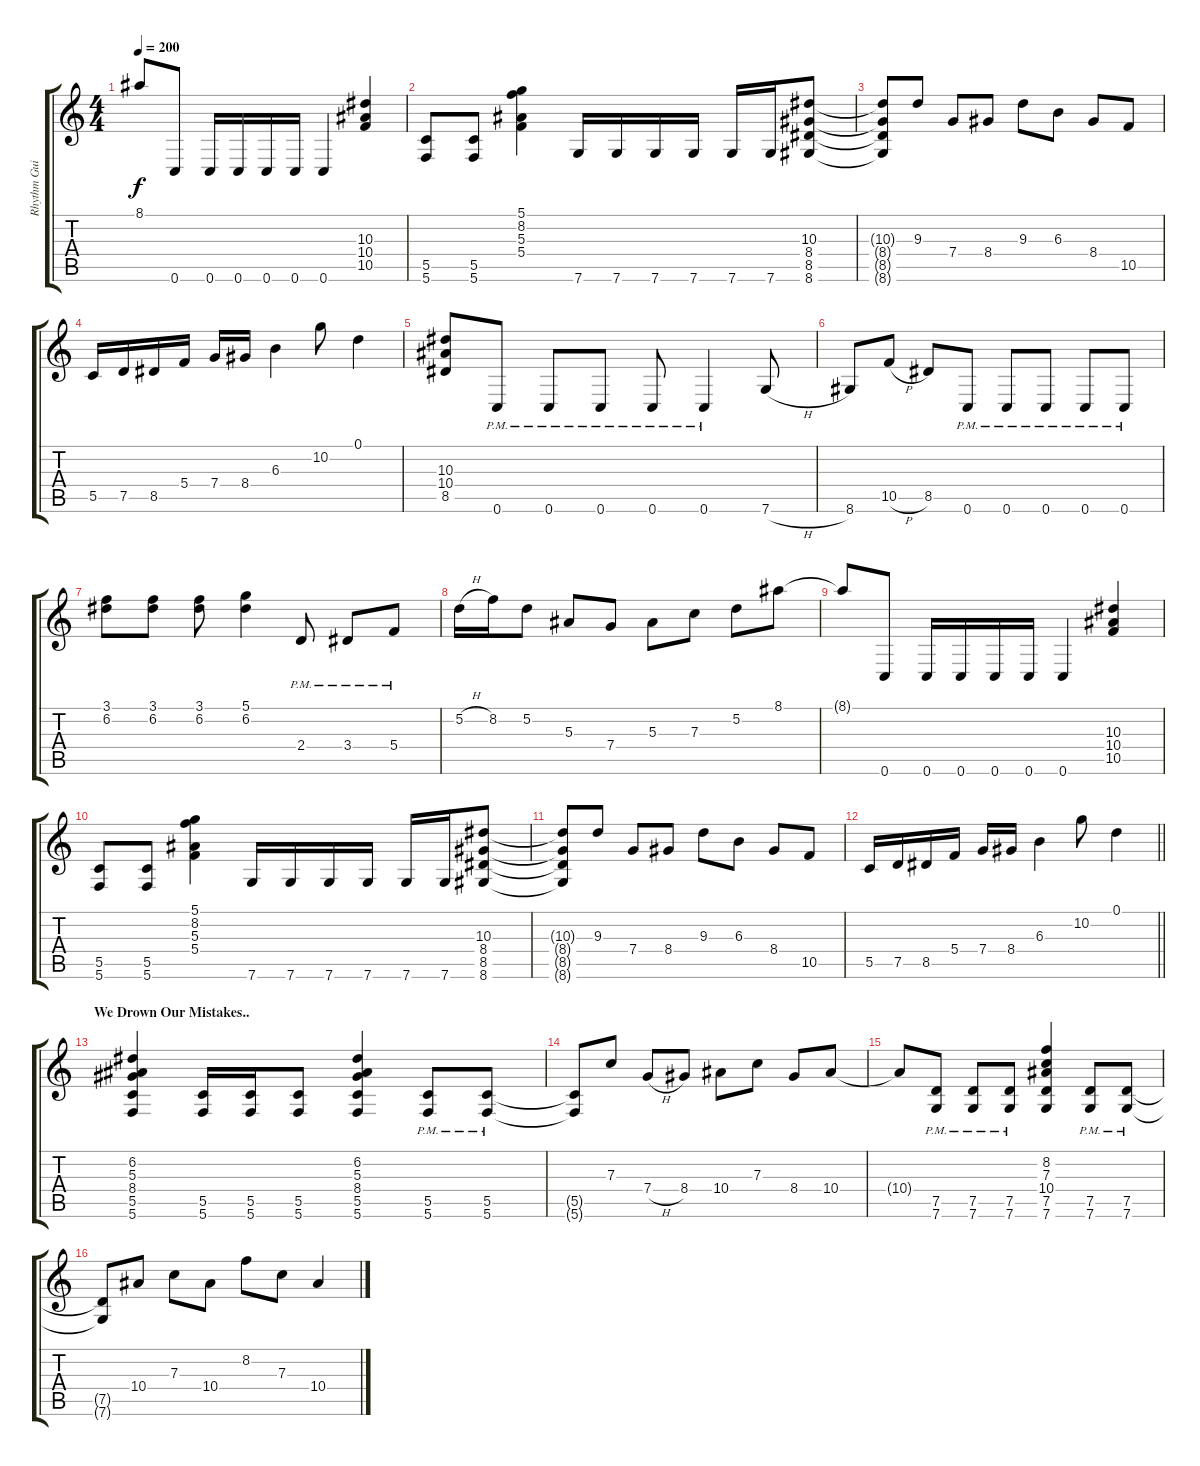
\track ("Rhythm Guitar" "Rhythm Gui") {instrument overdrivenguitar}
\staff {score tabs}
\tuning (D4 A3 F3 C3 G2 C2) {hide}
\ts (4 4)
\tempo 200
\clef g2
\ks c
8.1{t}.8{dy f} 0.6.8 0.6.16 0.6.16 0.6.16 0.6.16 0.6.4 (10.3 10.4 10.5).4 |
(5.5 5.6).8 (5.5 5.6).8 (5.1 8.2 5.3 5.4).4 7.6.16 7.6.16 7.6.16 7.6.16 7.6.16 7.6.16 (10.3 8.4 8.5 8.6).8 |
(10.3{t} 8.4{t} 8.5{t} 8.6{t}).8 9.3.8 7.4.8 8.4.8 9.3.8 6.3.8 8.4.8 10.5.8 |
5.5.16 7.5.16 8.5.16 5.4.16 7.4.16 8.4.16 6.3.4 10.2.8 0.1.4 |
(10.3 10.4 8.5).8 0.6{pm}.8 0.6{pm}.8 0.6{pm}.8 0.6{pm}.8 0.6{pm}.4 7.6{h}.8 |
8.6.8 10.5{h}.8 8.5.8 0.6{pm}.8 0.6{pm}.8 0.6{pm}.8 0.6{pm}.8 0.6{pm}.8 |
(3.1 6.2).8 (3.1 6.2).8 (3.1 6.2).8 (5.1 6.2).4 2.4{pm}.8 3.4{pm}.8 5.4{pm}.8 |
5.2{h}.16 8.2.16 5.2.8 5.3.8 7.4.8 5.3.8 7.3.8 5.2.8 8.1.8 |
8.1{t}.8 0.6.8 0.6.16 0.6.16 0.6.16 0.6.16 0.6.4 (10.3 10.4 10.5).4 |
(5.5 5.6).8 (5.5 5.6).8 (5.1 8.2 5.3 5.4).4 7.6.16 7.6.16 7.6.16 7.6.16 7.6.16 7.6.16 (10.3 8.4 8.5 8.6).8 |
(10.3{t} 8.4{t} 8.5{t} 8.6{t}).8 9.3.8 7.4.8 8.4.8 9.3.8 6.3.8 8.4.8 10.5.8 |
\barLineRight lightlight
5.5.16 7.5.16 8.5.16 5.4.16 7.4.16 8.4.16 6.3.4 10.2.8 0.1.4 |
\section ("" "We Drown Our Mistakes..")
(6.2 5.3 8.4 5.5 5.6).4 (5.5 5.6).16 (5.5 5.6).16 (5.5 5.6).8 (6.2 5.3 8.4 5.5 5.6).4 (5.5{pm} 5.6{pm}).8 (5.5{pm} 5.6{pm}).8 |
(5.5{t} 5.6{t}).8 7.3.8 7.4{h}.8 8.4.8 10.4.8 7.3.8 8.4.8 10.4.8 |
10.4{t}.8 (7.5{pm} 7.6{pm}).8 (7.5{pm} 7.6{pm}).8 (7.5{pm} 7.6{pm}).8 (8.2 7.3 10.4 7.5 7.6).4 (7.5{pm} 7.6{pm}).8 (7.5{pm} 7.6{pm}).8 |
(7.5{t} 7.6{t}).8 10.4.8 7.3.8 10.4.8 8.2.8 7.3.8 10.4.4
